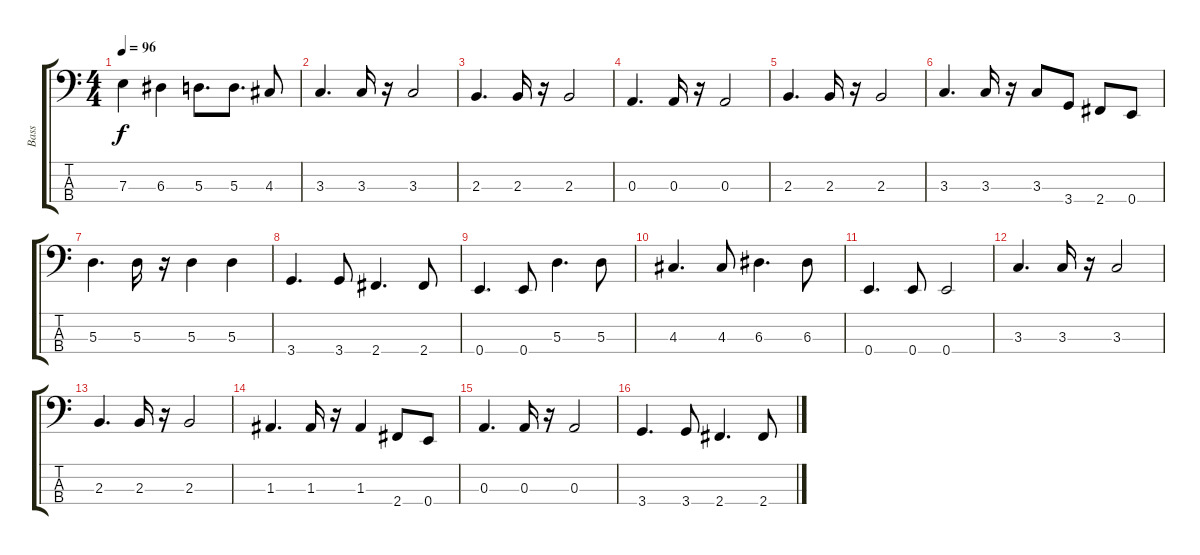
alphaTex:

\track ("Bass" "Bass") {instrument electricbassfinger}
\staff {score tabs}
\tuning (G2 D2 A1 E1) {hide}
\ts (4 4)
\tempo 96
\clef f4
\ks c
7.3.4{dy f} 6.3.4 5.3.8{d} 5.3.8{d} 4.3.8 |
3.3.4{d} 3.3.16 r.16 3.3.2 |
2.3.4{d} 2.3.16 r.16 2.3.2 |
0.3.4{d} 0.3.16 r.16 0.3.2 |
2.3.4{d} 2.3.16 r.16 2.3.2 |
3.3.4{d} 3.3.16 r.16 3.3.8 3.4.8 2.4.8 0.4.8 |
5.3.4{d} 5.3.16 r.16 5.3.4 5.3.4 |
3.4.4{d} 3.4.8 2.4.4{d} 2.4.8 |
0.4.4{d} 0.4.8 5.3.4{d} 5.3.8 |
4.3.4{d} 4.3.8 6.3.4{d} 6.3.8 |
0.4.4{d} 0.4.8 0.4.2 |
3.3.4{d} 3.3.16 r.16 3.3.2 |
2.3.4{d} 2.3.16 r.16 2.3.2 |
1.3.4{d} 1.3.16 r.16 1.3.4 2.4.8 0.4.8 |
0.3.4{d} 0.3.16 r.16 0.3.2 |
3.4.4{d} 3.4.8 2.4.4{d} 2.4.8
